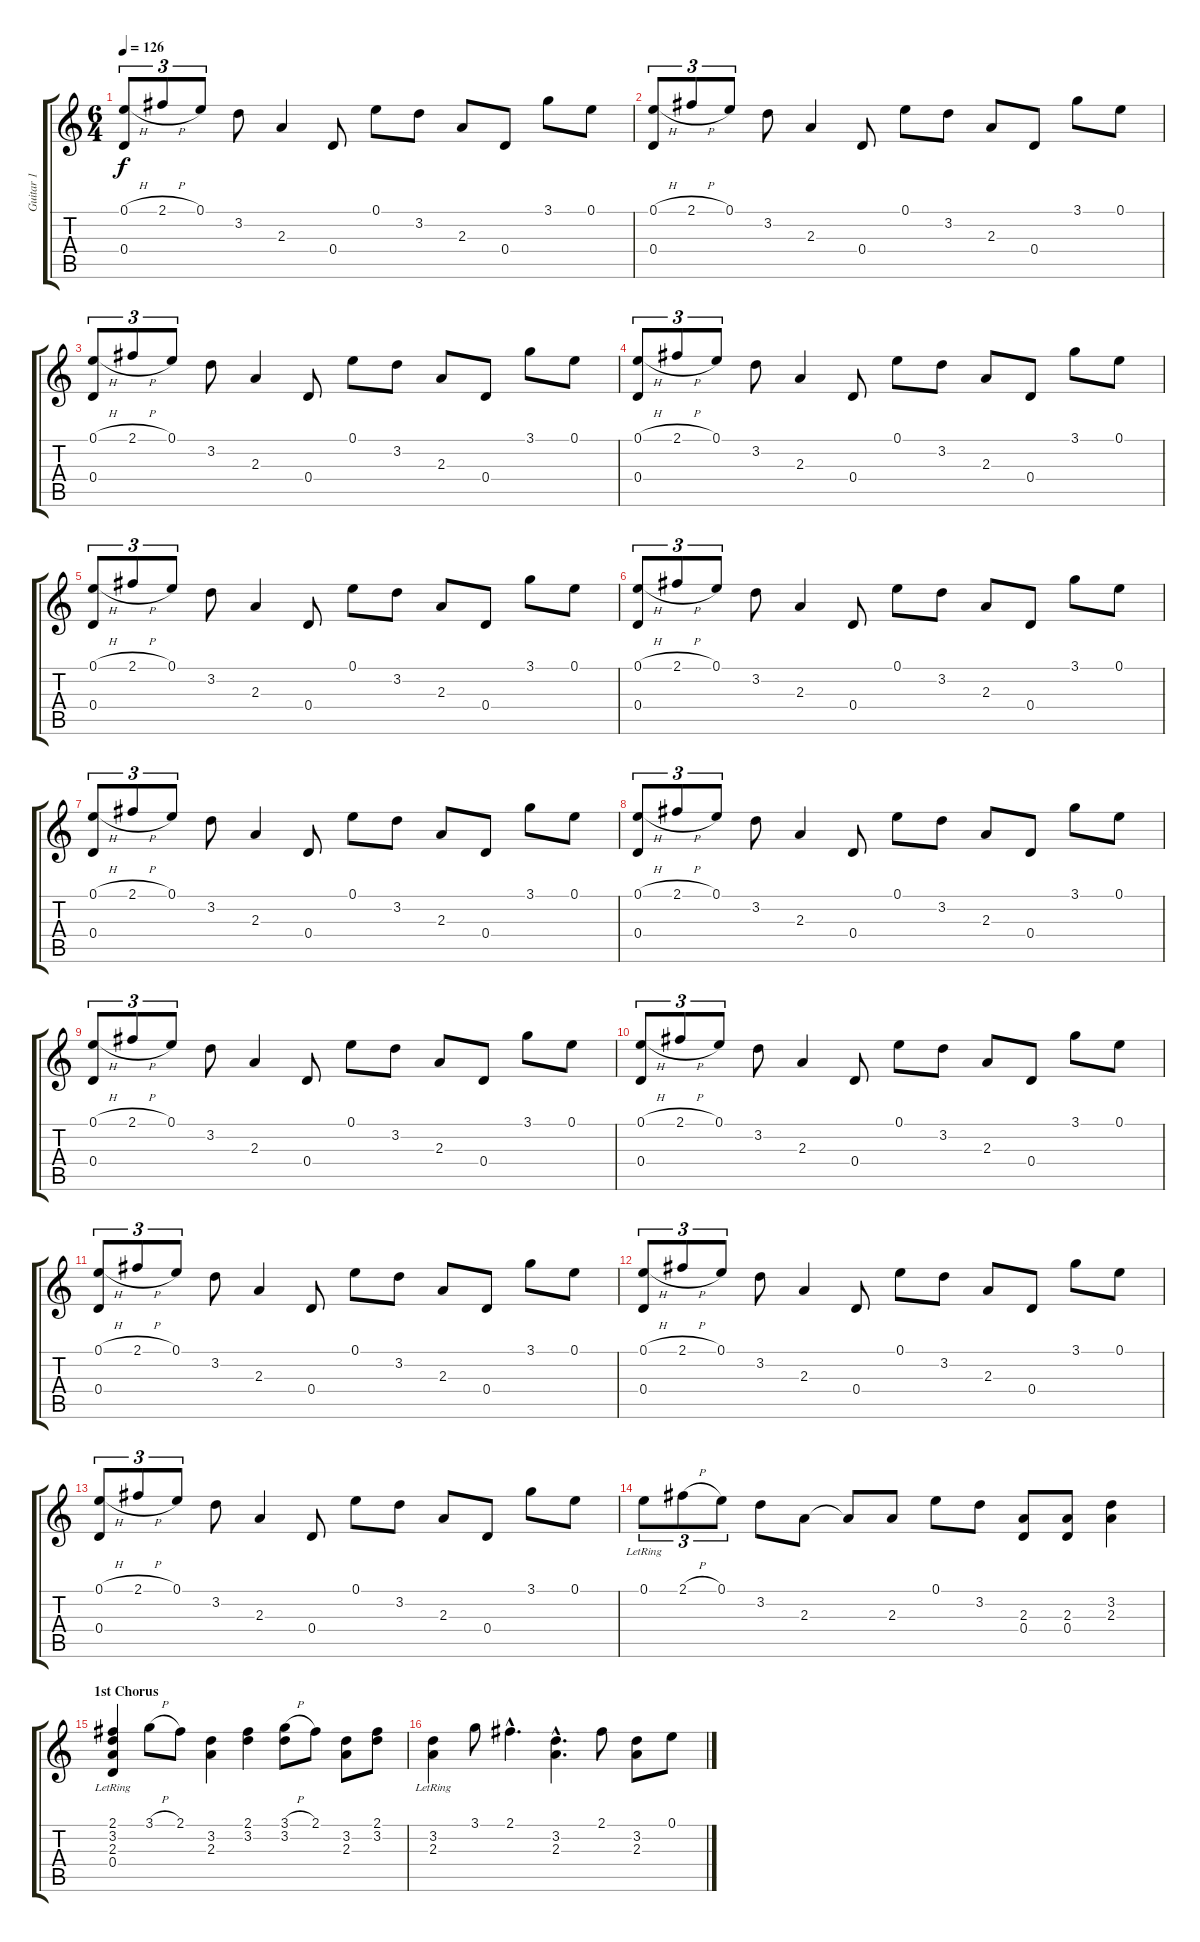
\track ("Guitar 1" "Guitar 1") {instrument electricguitarclean}
\staff {score tabs}
\tuning (E4 B3 G3 D3 A2 E2) {hide}
\ts (6 4)
\tempo 126
\clef g2
\ks c
(0.1{h} 0.4).8{tu (3 2) dy f} 2.1{h}.8{tu (3 2)} 0.1.8{tu (3 2)} 3.2.8 2.3.4 0.4.8 0.1.8 3.2.8 2.3.8 0.4.8 3.1.8 0.1.8 |
(0.1{h} 0.4).8{tu (3 2)} 2.1{h}.8{tu (3 2)} 0.1.8{tu (3 2)} 3.2.8 2.3.4 0.4.8 0.1.8 3.2.8 2.3.8 0.4.8 3.1.8 0.1.8 |
(0.1{h} 0.4).8{tu (3 2)} 2.1{h}.8{tu (3 2)} 0.1.8{tu (3 2)} 3.2.8 2.3.4 0.4.8 0.1.8 3.2.8 2.3.8 0.4.8 3.1.8 0.1.8 |
(0.1{h} 0.4).8{tu (3 2)} 2.1{h}.8{tu (3 2)} 0.1.8{tu (3 2)} 3.2.8 2.3.4 0.4.8 0.1.8 3.2.8 2.3.8 0.4.8 3.1.8 0.1.8 |
(0.1{h} 0.4).8{tu (3 2)} 2.1{h}.8{tu (3 2)} 0.1.8{tu (3 2)} 3.2.8 2.3.4 0.4.8 0.1.8 3.2.8 2.3.8 0.4.8 3.1.8 0.1.8 |
(0.1{h} 0.4).8{tu (3 2)} 2.1{h}.8{tu (3 2)} 0.1.8{tu (3 2)} 3.2.8 2.3.4 0.4.8 0.1.8 3.2.8 2.3.8 0.4.8 3.1.8 0.1.8 |
(0.1{h} 0.4).8{tu (3 2)} 2.1{h}.8{tu (3 2)} 0.1.8{tu (3 2)} 3.2.8 2.3.4 0.4.8 0.1.8 3.2.8 2.3.8 0.4.8 3.1.8 0.1.8 |
(0.1{h} 0.4).8{tu (3 2)} 2.1{h}.8{tu (3 2)} 0.1.8{tu (3 2)} 3.2.8 2.3.4 0.4.8 0.1.8 3.2.8 2.3.8 0.4.8 3.1.8 0.1.8 |
(0.1{h} 0.4).8{tu (3 2)} 2.1{h}.8{tu (3 2)} 0.1.8{tu (3 2)} 3.2.8 2.3.4 0.4.8 0.1.8 3.2.8 2.3.8 0.4.8 3.1.8 0.1.8 |
(0.1{h} 0.4).8{tu (3 2)} 2.1{h}.8{tu (3 2)} 0.1.8{tu (3 2)} 3.2.8 2.3.4 0.4.8 0.1.8 3.2.8 2.3.8 0.4.8 3.1.8 0.1.8 |
(0.1{h} 0.4).8{tu (3 2)} 2.1{h}.8{tu (3 2)} 0.1.8{tu (3 2)} 3.2.8 2.3.4 0.4.8 0.1.8 3.2.8 2.3.8 0.4.8 3.1.8 0.1.8 |
(0.1{h} 0.4).8{tu (3 2)} 2.1{h}.8{tu (3 2)} 0.1.8{tu (3 2)} 3.2.8 2.3.4 0.4.8 0.1.8 3.2.8 2.3.8 0.4.8 3.1.8 0.1.8 |
(0.1{h} 0.4).8{tu (3 2)} 2.1{h}.8{tu (3 2)} 0.1.8{tu (3 2)} 3.2.8 2.3.4 0.4.8 0.1.8 3.2.8 2.3.8 0.4.8 3.1.8 0.1.8 |
0.1{lr}.8{tu (3 2)} 2.1{h}.8{tu (3 2)} 0.1.8{tu (3 2)} 3.2.8 2.3.8 2.3{t}.8 2.3.8 0.1.8 3.2.8 (2.3 0.4).8 (2.3 0.4).8 (3.2 2.3).4 |
\section ("" "1st Chorus")
(2.1 3.2 2.3 0.4{lr}).4 3.1{h}.8 2.1.8 (3.2 2.3).4 (2.1 3.2).4 (3.1{h} 3.2).8 2.1.8 (3.2 2.3).8 (2.1 3.2).8 |
(3.2{lr} 2.3{lr}).4 3.1.8 2.1{hac}.4{d} (3.2{hac} 2.3{hac}).4{d} 2.1.8 (3.2 2.3).8 0.1.8
